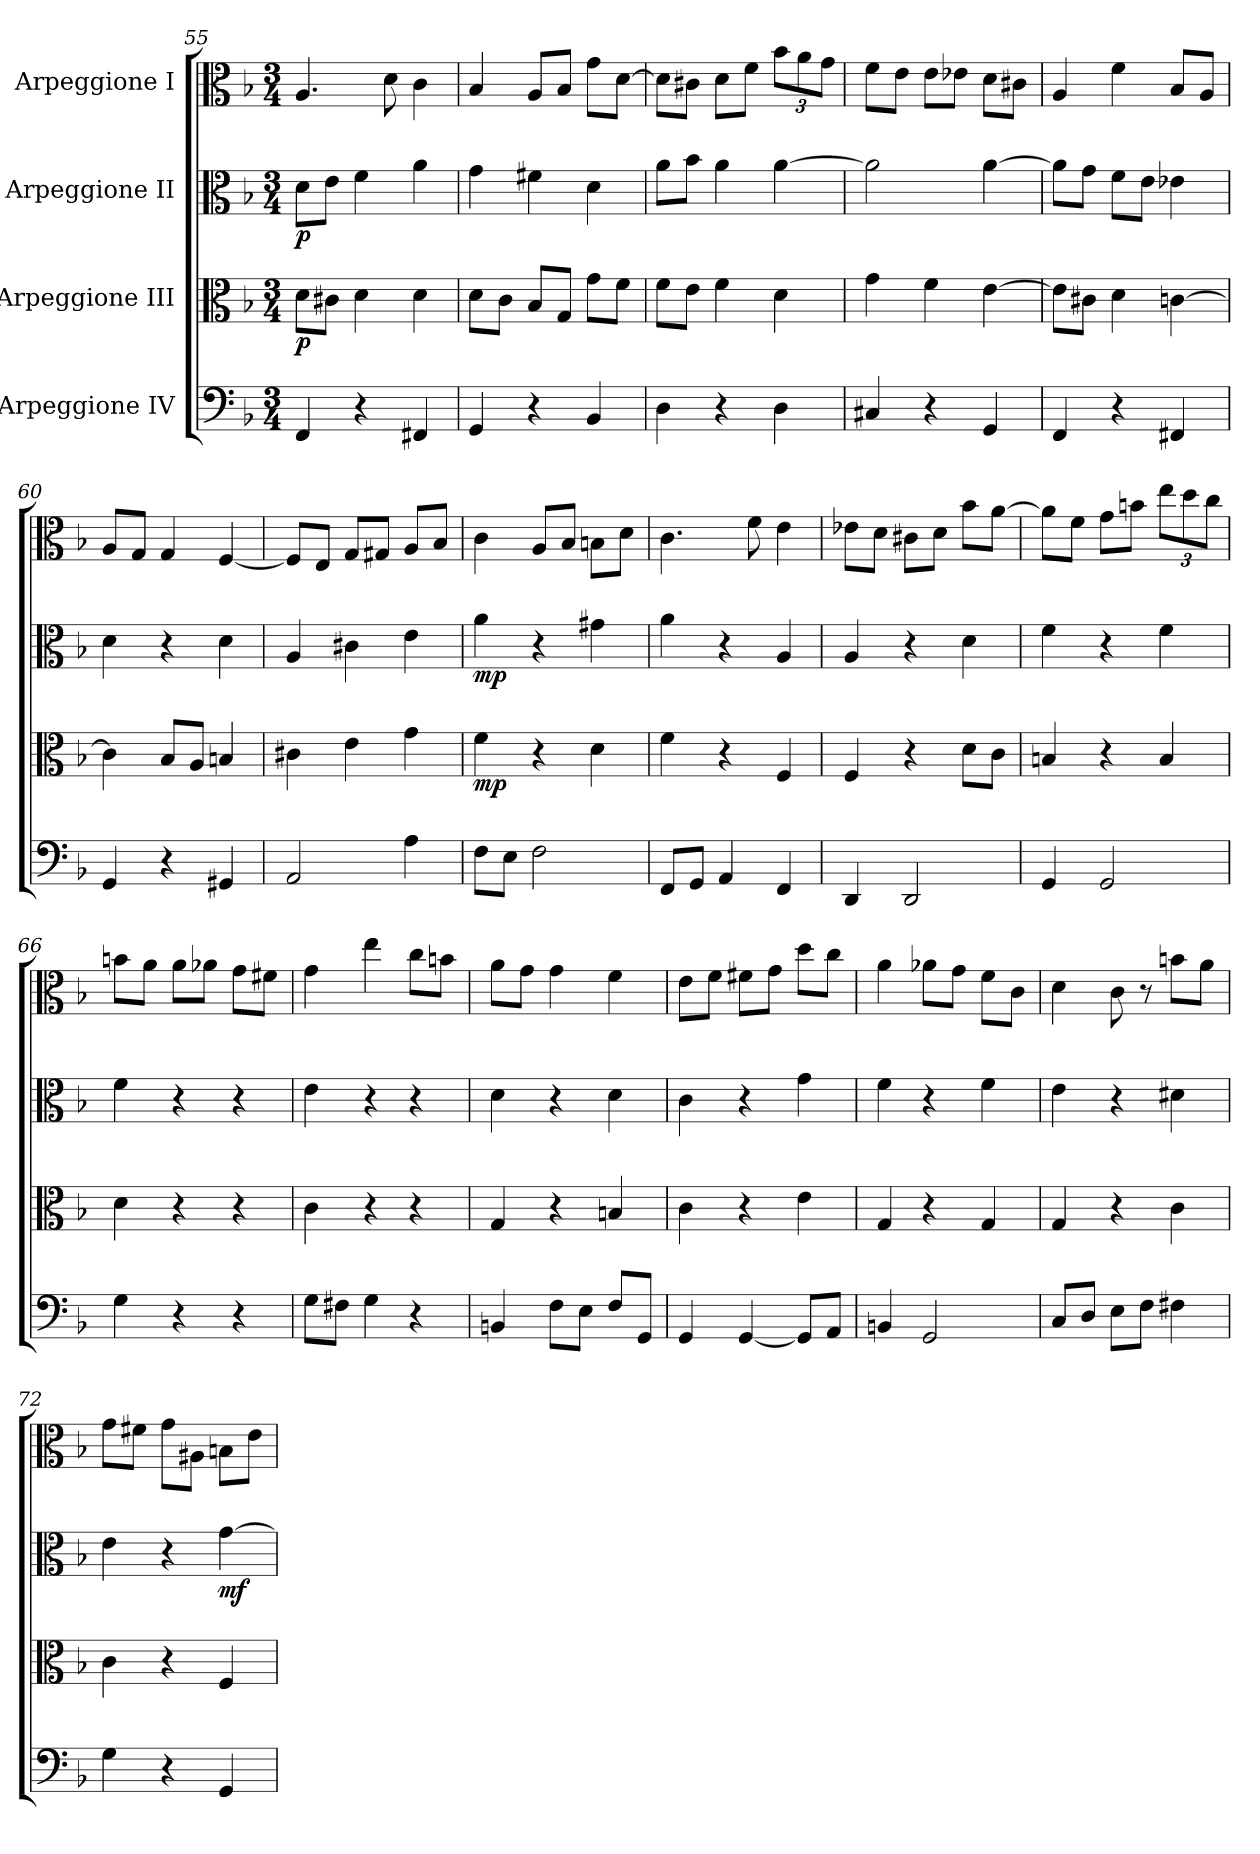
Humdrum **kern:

**kern	**kern	**dynam	**kern	**dynam	**kern
*part4	*part3	*part3	*part2	*part2	*part1
*staff4	*staff3	*staff3	*staff2	*staff2	*staff1
*I"Arpeggione IV	*I"Arpeggione III	*	*I"Arpeggione II	*	*I"Arpeggione I
*clefF4	*clefC3	*	*clefC3	*	*clefC3
*k[b-]	*k[b-]	*	*k[b-]	*	*k[b-]
*F:	*F:	*	*F:	*	*F:
*M3/4	*M3/4	*	*M3/4	*	*M3/4
=55	=55	=55	=55	=55	=55
!	!	!LO:DY:b	!	!LO:DY:b	!
4FF/	8d\L	p	8d\L	p	4.A/
.	8c#X\J	.	8e\J	.	.
4r	4d\	.	4f\	.	.
.	.	.	.	.	8d\
4FF#X/	4d\	.	4a\	.	4c\
=56	=56	=56	=56	=56	=56
4GG/	8d\L	.	4g\	.	4B-/
.	8c\J	.	.	.	.
4r	8B-/L	.	4f#X\	.	8A/L
.	8G/J	.	.	.	8B-/J
4BB-/	8g\L	.	4d\	.	8g\L
.	8f\J	.	.	.	[8d\J
!!LO:LB:g=z
=57	=57	=57	=57	=57	=57
4D\	8f\L	.	8a\L	.	8d\L]
.	8e\J	.	8b-\J	.	8c#X\J
4r	4f\	.	4a\	.	8d\L
.	.	.	.	.	8f\J
4D\	4d\	.	[4a\	.	12b-\L
.	.	.	.	.	12a\
.	.	.	.	.	12g\J
=58	=58	=58	=58	=58	=58
4C#X/	4g\	.	2a\]	.	8f\L
.	.	.	.	.	8e\J
4r	4f\	.	.	.	8e\L
.	.	.	.	.	8e-X\J
4GG/	[4e\	.	[4a\	.	8d\L
.	.	.	.	.	8c#X\J
=59	=59	=59	=59	=59	=59
4FF/	8e\L]	.	8a\L]	.	4A/
.	8c#X\J	.	8g\J	.	.
4r	4d\	.	8f\L	.	4f\
.	.	.	8e\J	.	.
4FF#X/	[4cn\	.	4e-X\	.	8B-/L
.	.	.	.	.	8A/J
=60	=60	=60	=60	=60	=60
4GG/	4c\]	.	4d\	.	8A/L
.	.	.	.	.	8G/J
4r	8B-/L	.	4r	.	4G/
.	8A/J	.	.	.	.
4GG#X/	4Bn/	.	4d\	.	[4F/
!!LO:PB:g=z
=61	=61	=61	=61	=61	=61
2AA/	4c#X\	.	4A/	.	8F/L]
.	.	.	.	.	8E/J
.	4e\	.	4c#X\	.	8G/L
.	.	.	.	.	8G#X/J
4A\	4g\	.	4e\	.	8A/L
.	.	.	.	.	8B-/J
=62	=62	=62	=62	=62	=62
!	!	!LO:DY:b	!	!LO:DY:b	!
8F\L	4f\	mp	4a\	mp	4c\
8E\J	.	.	.	.	.
2F\	4r	.	4r	.	8A/L
.	.	.	.	.	8B-/J
.	4d\	.	4g#X\	.	8Bn\L
.	.	.	.	.	8d\J
=63	=63	=63	=63	=63	=63
8FF/L	4f\	.	4a\	.	4.c\
8GG/J	.	.	.	.	.
4AA/	4r	.	4r	.	.
.	.	.	.	.	8f\
4FF/	4F/	.	4A/	.	4e\
=64	=64	=64	=64	=64	=64
4DD/	4F/	.	4A/	.	8e-X\L
.	.	.	.	.	8d\J
2DD/	4r	.	4r	.	8c#X\L
.	.	.	.	.	8d\J
.	8d\L	.	4d\	.	8b-\L
.	8c\J	.	.	.	[8a\J
!!LO:LB:g=z
=65	=65	=65	=65	=65	=65
4GG/	4Bn/	.	4f\	.	8a\L]
.	.	.	.	.	8f\J
2GG/	4r	.	4r	.	8g\L
.	.	.	.	.	8bn\J
.	4B/	.	4f\	.	12ee\L
.	.	.	.	.	12dd\
.	.	.	.	.	12cc\J
=66	=66	=66	=66	=66	=66
4G\	4d\	.	4f\	.	8bn\L
.	.	.	.	.	8a\J
4r	4r	.	4r	.	8a\L
.	.	.	.	.	8a-X\J
4r	4r	.	4r	.	8g\L
.	.	.	.	.	8f#X\J
=67	=67	=67	=67	=67	=67
8G\L	4c\	.	4e\	.	4g\
8F#X\J	.	.	.	.	.
4G\	4r	.	4r	.	4ee\
4r	4r	.	4r	.	8cc\L
.	.	.	.	.	8bn\J
=68	=68	=68	=68	=68	=68
4BBn/	4G/	.	4d\	.	8a\L
.	.	.	.	.	8g\J
8F\L	4r	.	4r	.	4g\
8E\J	.	.	.	.	.
8F/L	4Bn/	.	4d\	.	4f\
8GG/J	.	.	.	.	.
!!LO:LB:g=z
=69	=69	=69	=69	=69	=69
4GG/	4c\	.	4c\	.	8e\L
.	.	.	.	.	8f\J
[4GG/	4r	.	4r	.	8f#X\L
.	.	.	.	.	8g\J
8GG/L]	4e\	.	4g\	.	8dd\L
8AA/J	.	.	.	.	8cc\J
=70	=70	=70	=70	=70	=70
4BBn/	4G/	.	4f\	.	4a\
2GG/	4r	.	4r	.	8a-X\L
.	.	.	.	.	8g\J
.	4G/	.	4f\	.	8f\L
.	.	.	.	.	8c\J
=71	=71	=71	=71	=71	=71
8C/L	4G/	.	4e\	.	4d\
8D/J	.	.	.	.	.
8E\L	4r	.	4r	.	8c\
8F\J	.	.	.	.	8r
4F#X\	4c\	.	4d#X\	.	8bn\L
.	.	.	.	.	8a\J
=72	=72	=72	=72	=72	=72
4G\	4c\	.	4e\	.	8g\L
.	.	.	.	.	8f#X\J
4r	4r	.	4r	.	8g\L
.	.	.	.	.	8A#X\J
!	!	!	!	!LO:DY:b	!
4GG/	4F/	.	[4g\	mf	8Bn\L
.	.	.	.	.	8e\J
=	=	=	=	=	=
*-	*-	*-	*-	*-	*-
